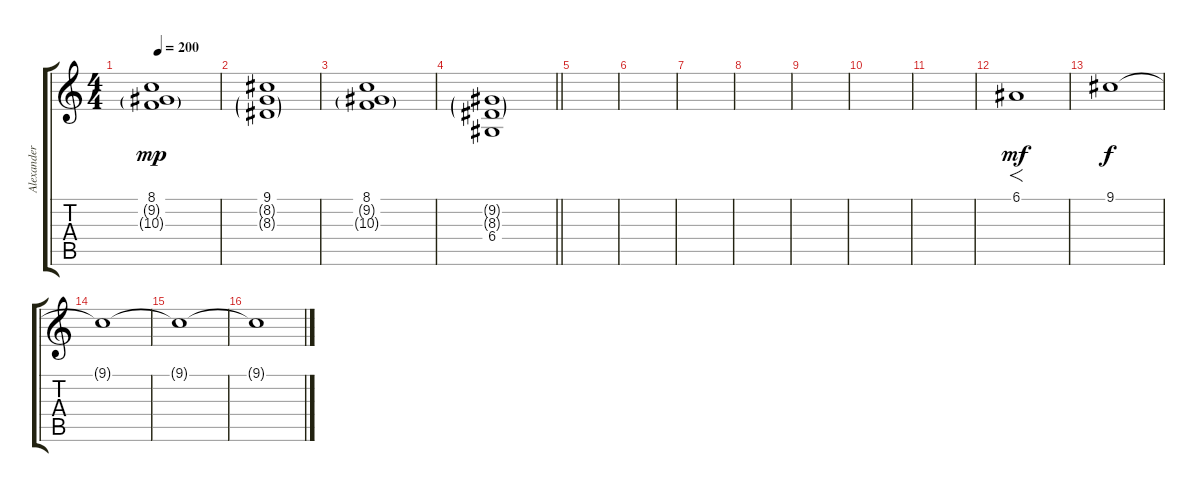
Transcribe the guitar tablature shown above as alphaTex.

\track ("Alexander Norets" "Alexander ") {instrument pad8sweep}
\staff {score tabs}
\tuning (E4 B3 G3 D3 A2 E2) {hide}
\ts (4 4)
\tempo 200
\clef g2
\ks c
(8.1 9.2{g} 10.3{g}).1{dy mp} |
(9.1 8.2{g} 8.3{g}).1 |
(8.1 9.2{g} 10.3{g}).1 |
\barLineRight lightlight
(9.2{g} 8.3{g} 6.4).1 |
\section ("" "")
|
|
|
|
|
|
|
6.1.1{f dy mf} |
9.1.1{dy f} |
9.1{t}.1 |
9.1{t}.1 |
9.1{t}.1
